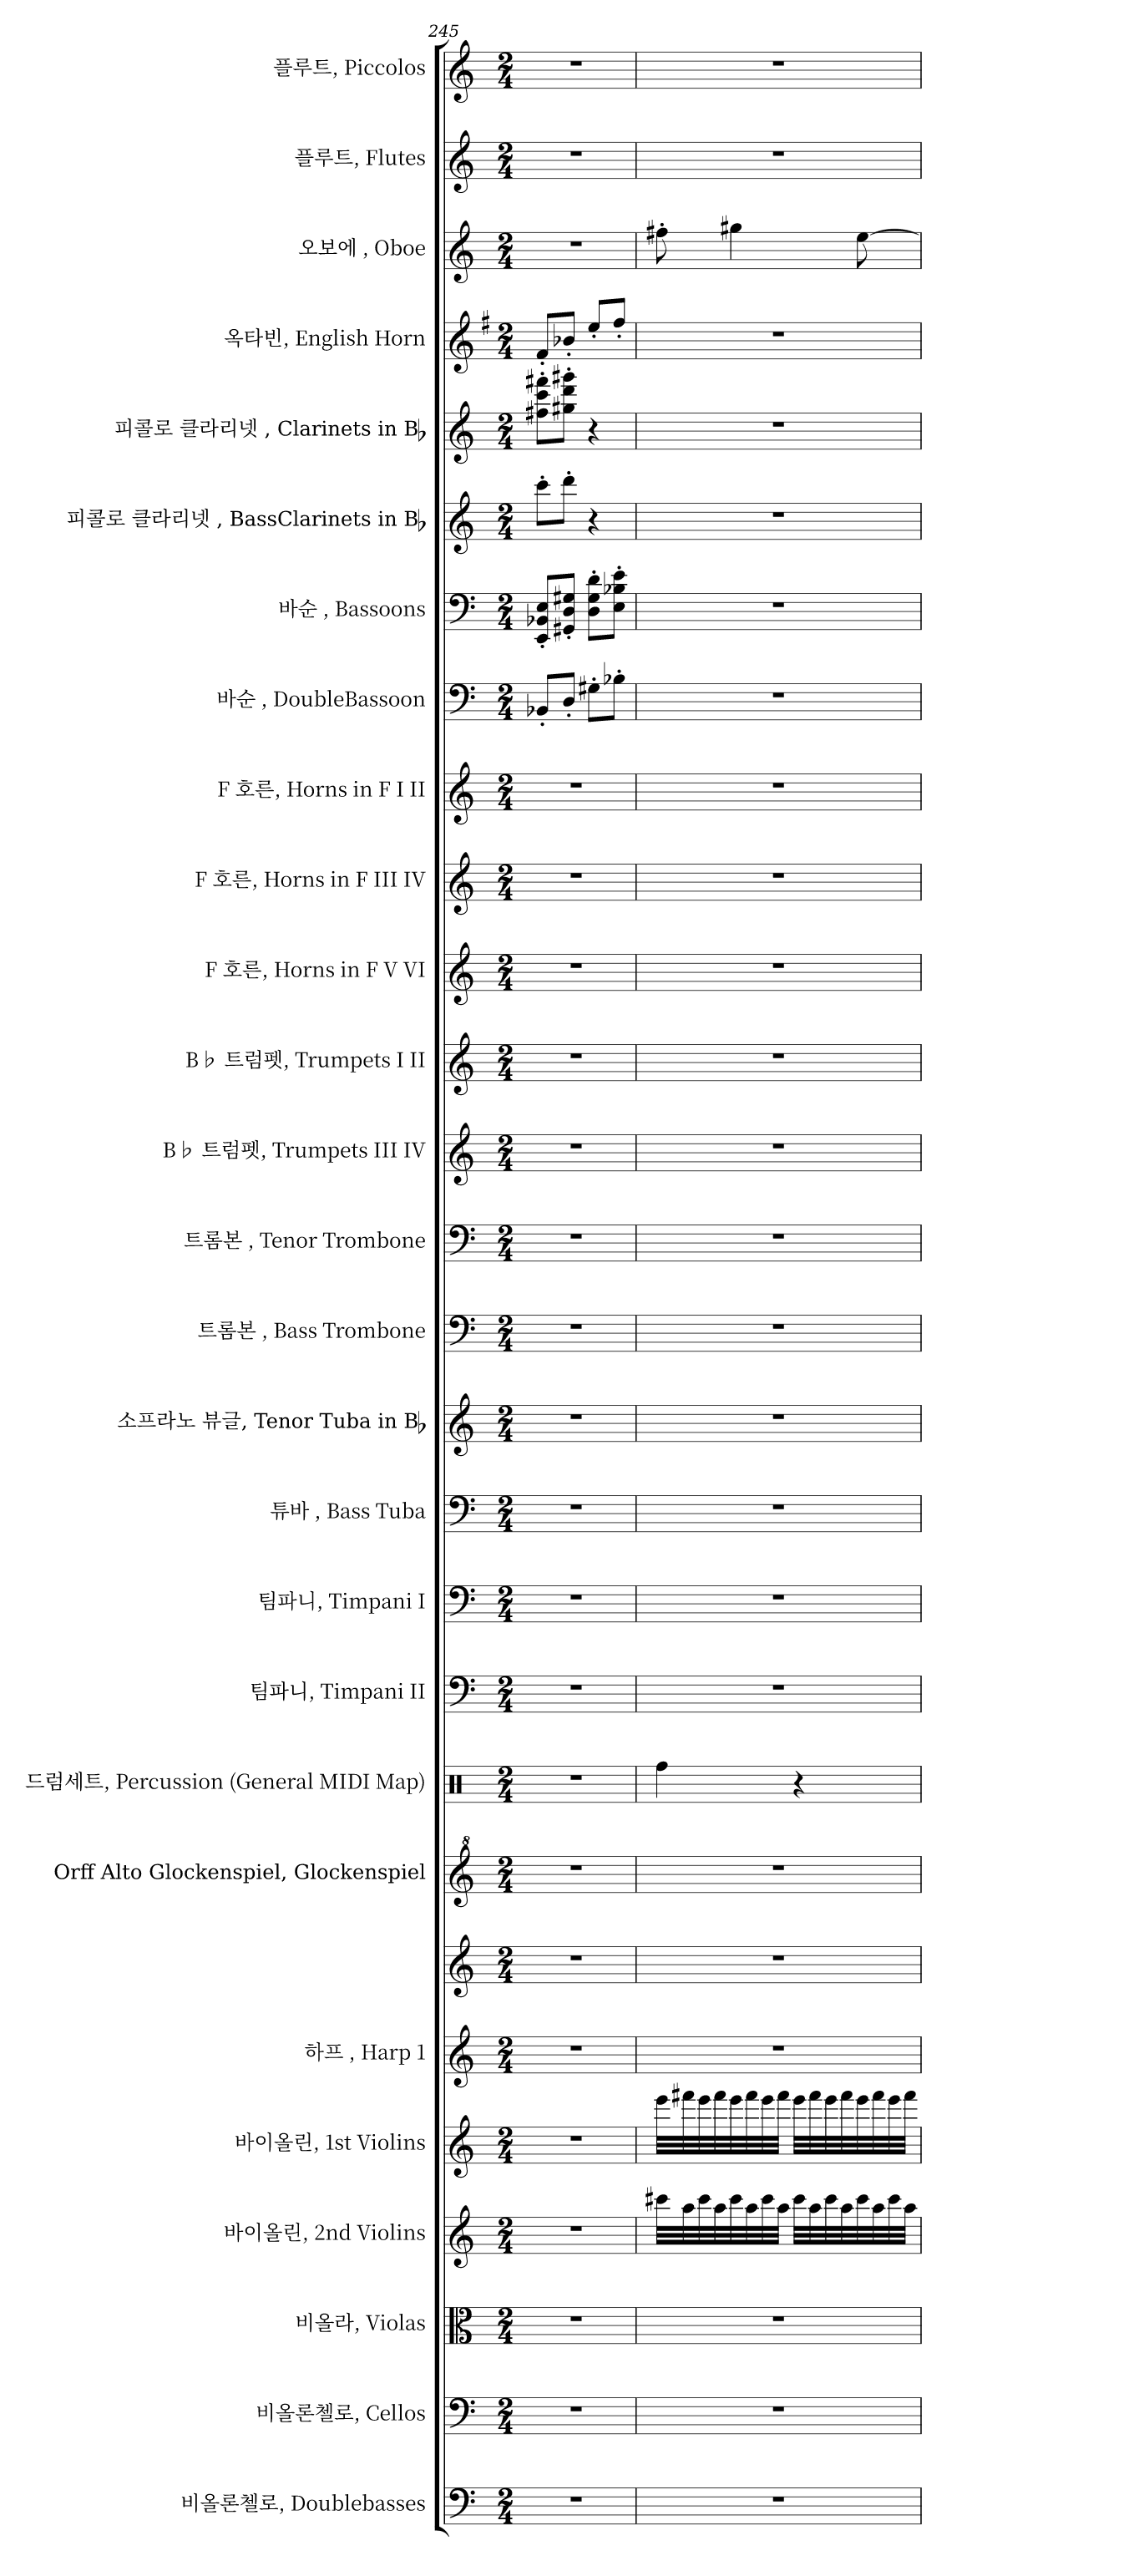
**kern	**kern	**kern	**kern	**kern	**kern	**kern	**kern	**kern	**kern	**kern	**kern	**kern	**kern	**kern	**kern	**kern	**kern	**kern	**kern	**kern	**kern	**kern	**kern	**kern	**kern	**kern	**kern
*part27	*part26	*part25	*part24	*part23	*part22	*part22	*part21	*part20	*part19	*part18	*part17	*part16	*part15	*part14	*part13	*part12	*part11	*part10	*part9	*part8	*part7	*part6	*part5	*part4	*part3	*part2	*part1
*staff28	*staff27	*staff26	*staff25	*staff24	*staff23	*staff22	*staff21	*staff20	*staff19	*staff18	*staff17	*staff16	*staff15	*staff14	*staff13	*staff12	*staff11	*staff10	*staff9	*staff8	*staff7	*staff6	*staff5	*staff4	*staff3	*staff2	*staff1
*I"비올론첼로, Doublebasses	*I"비올론첼로, Cellos	*I"비올라, Violas	*I"바이올린, 2nd Violins	*I"바이올린, 1st Violins	*I"하프 , Harp 1	*	*I"Orff Alto Glockenspiel, Glockenspiel	*I"드럼세트, Percussion (General MIDI Map)	*I"팀파니, Timpani II	*I"팀파니, Timpani I	*I"튜바 , Bass Tuba	*I"소프라노 뷰글, Tenor Tuba in Bb	*I"트롬본 , Bass Trombone	*I"트롬본 , Tenor Trombone	*I"B♭ 트럼펫, Trumpets III IV	*I"B♭ 트럼펫, Trumpets I II	*I"F 호른, Horns in F  V  VI	*I"F 호른, Horns in F III IV	*I"F 호른, Horns in F  I  II	*I"바순 , DoubleBassoon	*I"바순 , Bassoons	*I"피콜로 클라리넷 , BassClarinets in Bb	*I"피콜로 클라리넷 , Clarinets in Bb	*I"옥타빈, English Horn	*I"오보에 , Oboe	*I"플루트, Flutes	*I"플루트, Piccolos
*	*	*I'Vlas.	*I'Vlns.	*I'Vlns.	*I'Hrp.	*	*I'O. A. Glk.	*	*I'Timp.	*I'Timp.	*I'Tba.	*	*I'Tbn.	*I'Tbn.	*I'B♭ Tpt.	*I'B♭ Tpt.	*I'F Hn.	*I'F Hn.	*I'F Hn.	*	*I'Bsn.	*	*	*	*I'Ob.	*I'Fl.	*
*clefF4	*clefF4	*clefC3	*clefG2	*clefG2	*clefG2	*clefG2	*clefG^2	*clefX	*clefF4	*clefF4	*clefF4	*clefG2	*clefF4	*clefF4	*clefG2	*clefG2	*clefG2	*clefG2	*clefG2	*clefF4	*clefF4	*clefG2	*clefG2	*clefG2	*clefG2	*clefG2	*clefG2
*	*	*	*	*	*	*	*	*	*	*	*	*	*	*	*ITrd1c2	*ITrd1c2	*ITrd4c7	*ITrd4c7	*ITrd4c7	*	*	*ITrd-5c-8	*ITrd-5c-8	*ITrd4c7	*	*	*
*k[]	*k[]	*k[]	*k[]	*k[]	*k[]	*k[]	*k[]	*k[]	*k[]	*k[]	*k[]	*k[]	*k[]	*k[]	*k[b-e-]	*k[b-e-]	*k[b-]	*k[b-]	*k[b-]	*k[]	*k[]	*k[b-e-a-d-]	*k[b-e-a-d-]	*k[]	*k[]	*k[]	*k[]
*M2/4	*M2/4	*M2/4	*M2/4	*M2/4	*M2/4	*M2/4	*M2/4	*M2/4	*M2/4	*M2/4	*M2/4	*M2/4	*M2/4	*M2/4	*M2/4	*M2/4	*M2/4	*M2/4	*M2/4	*M2/4	*M2/4	*M2/4	*M2/4	*M2/4	*M2/4	*M2/4	*M2/4
=245	=245	=245	=245	=245	=245	=245	=245	=245	=245	=245	=245	=245	=245	=245	=245	=245	=245	=245	=245	=245	=245	=245	=245	=245	=245	=245	=245
2r	2r	2r	2r	2r	2r	2r	2r	2r	2r	2r	2r	2r	2r	2r	2r	2r	2r	2r	2r	8BB-X'/L	8EE/' 8BB-X/' 8E/'L	8aaa-'\L	8dddn\' 8aaa-\' 8ddddn\'L	8B'/L	2r	2r	2r
.	.	.	.	.	.	.	.	.	.	.	.	.	.	.	.	.	.	.	.	8D'/J	8GG#X/' 8D/' 8G#X/'J	8bbb-'\J	8eeen\' 8bbb-\' 8eeeen\'J	8e-X'/J	.	.	.
.	.	.	.	.	.	.	.	.	.	.	.	.	.	.	.	.	.	.	.	8G#X'\L	8D\' 8G#\' 8d\'L	4r	4r	8a'/L	.	.	.
.	.	.	.	.	.	.	.	.	.	.	.	.	.	.	.	.	.	.	.	8B-X'\J	8E\' 8B-X\' 8e\'J	.	.	8b'/J	.	.	.
!!LO:PB:g=z
=246	=246	=246	=246	=246	=246	=246	=246	=246	=246	=246	=246	=246	=246	=246	=246	=246	=246	=246	=246	=246	=246	=246	=246	=246	=246	=246	=246
2r	2r	2r	32ccc#X\LLL	32eee\LLL	2r	2r	2r	4Rff\	2r	2r	2r	2r	2r	2r	2r	2r	2r	2r	2r	2r	2r	2r	2r	2r	8ff#X'\	2r	2r
.	.	.	32aa\	32fff#X\	.	.	.	.	.	.	.	.	.	.	.	.	.	.	.	.	.	.	.	.	.	.	.
.	.	.	32ccc#\	32eee\	.	.	.	.	.	.	.	.	.	.	.	.	.	.	.	.	.	.	.	.	.	.	.
.	.	.	32aa\	32fff#\	.	.	.	.	.	.	.	.	.	.	.	.	.	.	.	.	.	.	.	.	.	.	.
.	.	.	32ccc#\	32eee\	.	.	.	.	.	.	.	.	.	.	.	.	.	.	.	.	.	.	.	.	4gg#X\	.	.
.	.	.	32aa\	32fff#\	.	.	.	.	.	.	.	.	.	.	.	.	.	.	.	.	.	.	.	.	.	.	.
.	.	.	32ccc#\	32eee\	.	.	.	.	.	.	.	.	.	.	.	.	.	.	.	.	.	.	.	.	.	.	.
.	.	.	32aa\JJJ	32fff#\JJJ	.	.	.	.	.	.	.	.	.	.	.	.	.	.	.	.	.	.	.	.	.	.	.
.	.	.	32ccc#\LLL	32eee\LLL	.	.	.	4r	.	.	.	.	.	.	.	.	.	.	.	.	.	.	.	.	.	.	.
.	.	.	32aa\	32fff#\	.	.	.	.	.	.	.	.	.	.	.	.	.	.	.	.	.	.	.	.	.	.	.
.	.	.	32ccc#\	32eee\	.	.	.	.	.	.	.	.	.	.	.	.	.	.	.	.	.	.	.	.	.	.	.
.	.	.	32aa\	32fff#\	.	.	.	.	.	.	.	.	.	.	.	.	.	.	.	.	.	.	.	.	.	.	.
.	.	.	32ccc#\	32eee\	.	.	.	.	.	.	.	.	.	.	.	.	.	.	.	.	.	.	.	.	[8ee\	.	.
.	.	.	32aa\	32fff#\	.	.	.	.	.	.	.	.	.	.	.	.	.	.	.	.	.	.	.	.	.	.	.
.	.	.	32ccc#\	32eee\	.	.	.	.	.	.	.	.	.	.	.	.	.	.	.	.	.	.	.	.	.	.	.
.	.	.	32aa\JJJ	32fff#\JJJ	.	.	.	.	.	.	.	.	.	.	.	.	.	.	.	.	.	.	.	.	.	.	.
=	=	=	=	=	=	=	=	=	=	=	=	=	=	=	=	=	=	=	=	=	=	=	=	=	=	=	=
*-	*-	*-	*-	*-	*-	*-	*-	*-	*-	*-	*-	*-	*-	*-	*-	*-	*-	*-	*-	*-	*-	*-	*-	*-	*-	*-	*-
